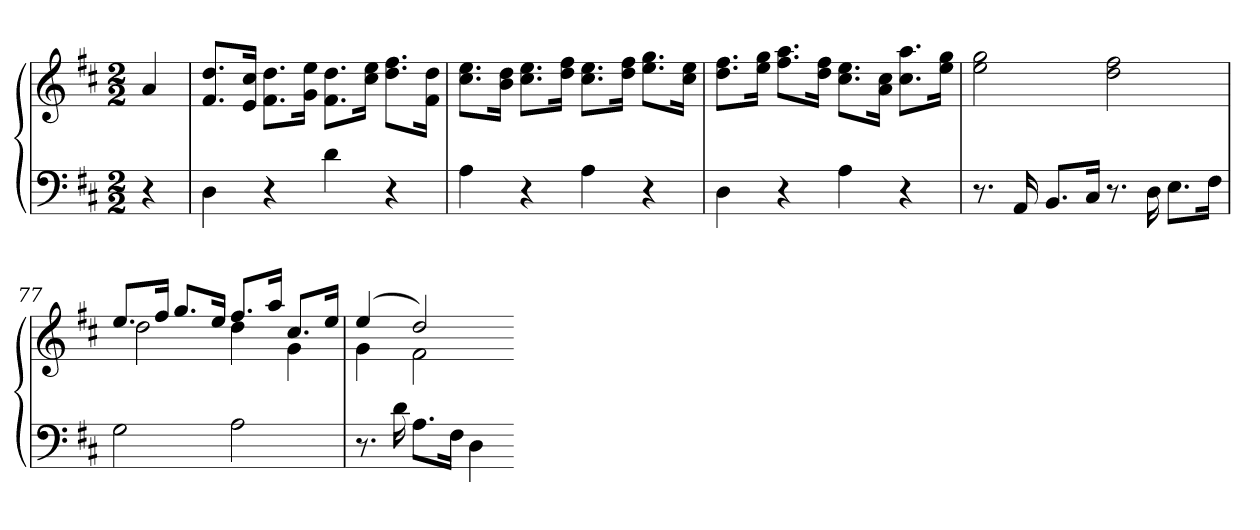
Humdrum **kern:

**kern	**kern
*part1	*part1
*staff2	*staff1
*clefF4	*clefG2
*k[f#c#]	*k[f#c#]
*D:	*D:
*M2/2	*M2/2
=	=
4r	4a
=73	=73
4D	8.f# 8.ddL
.	16e 16cc#Jk
4r	8.f# 8.ddL
.	16g 16eeJk
4d	8.f# 8.ddL
.	16cc# 16eeJk
4r	8.dd 8.ff#L
.	16f# 16ddJk
=74	=74
4A	8.cc# 8.eeL
.	16b 16ddJk
4r	8.cc# 8.eeL
.	16dd 16ff#Jk
4A	8.cc# 8.eeL
.	16dd 16ff#Jk
4r	8.ee 8.ggL
.	16cc# 16eeJk
=75	=75
4D	8.dd 8.ff#L
.	16ee 16ggJk
4r	8.ff# 8.aaL
.	16dd 16ff#Jk
4A	8.cc# 8.eeL
.	16a 16cc#Jk
4r	8.cc# 8.aaL
.	16ee 16ggJk
=76	=76
8.r	2ee 2gg
16AA	.
8.BBL	.
16C#Jk	.
8.r	2dd 2ff#
16D	.
8.EL	.
16F#Jk	.
=77	=77
*	*^
2G	8.eeL	2dd
.	16ff#Jk	.
.	8.ggL	.
.	16eeJk	.
2A	8.ff#L	4dd
.	16aaJk	.
.	8.cc#L	4g
.	16eeJk	.
=78	=78	=78
8.r	(4ee	4g
16d	.	.
8.AL	2dd)	2f#
16F#Jk	.	.
4D	.	.
*	*v	*v
=-	=-
*-	*-
